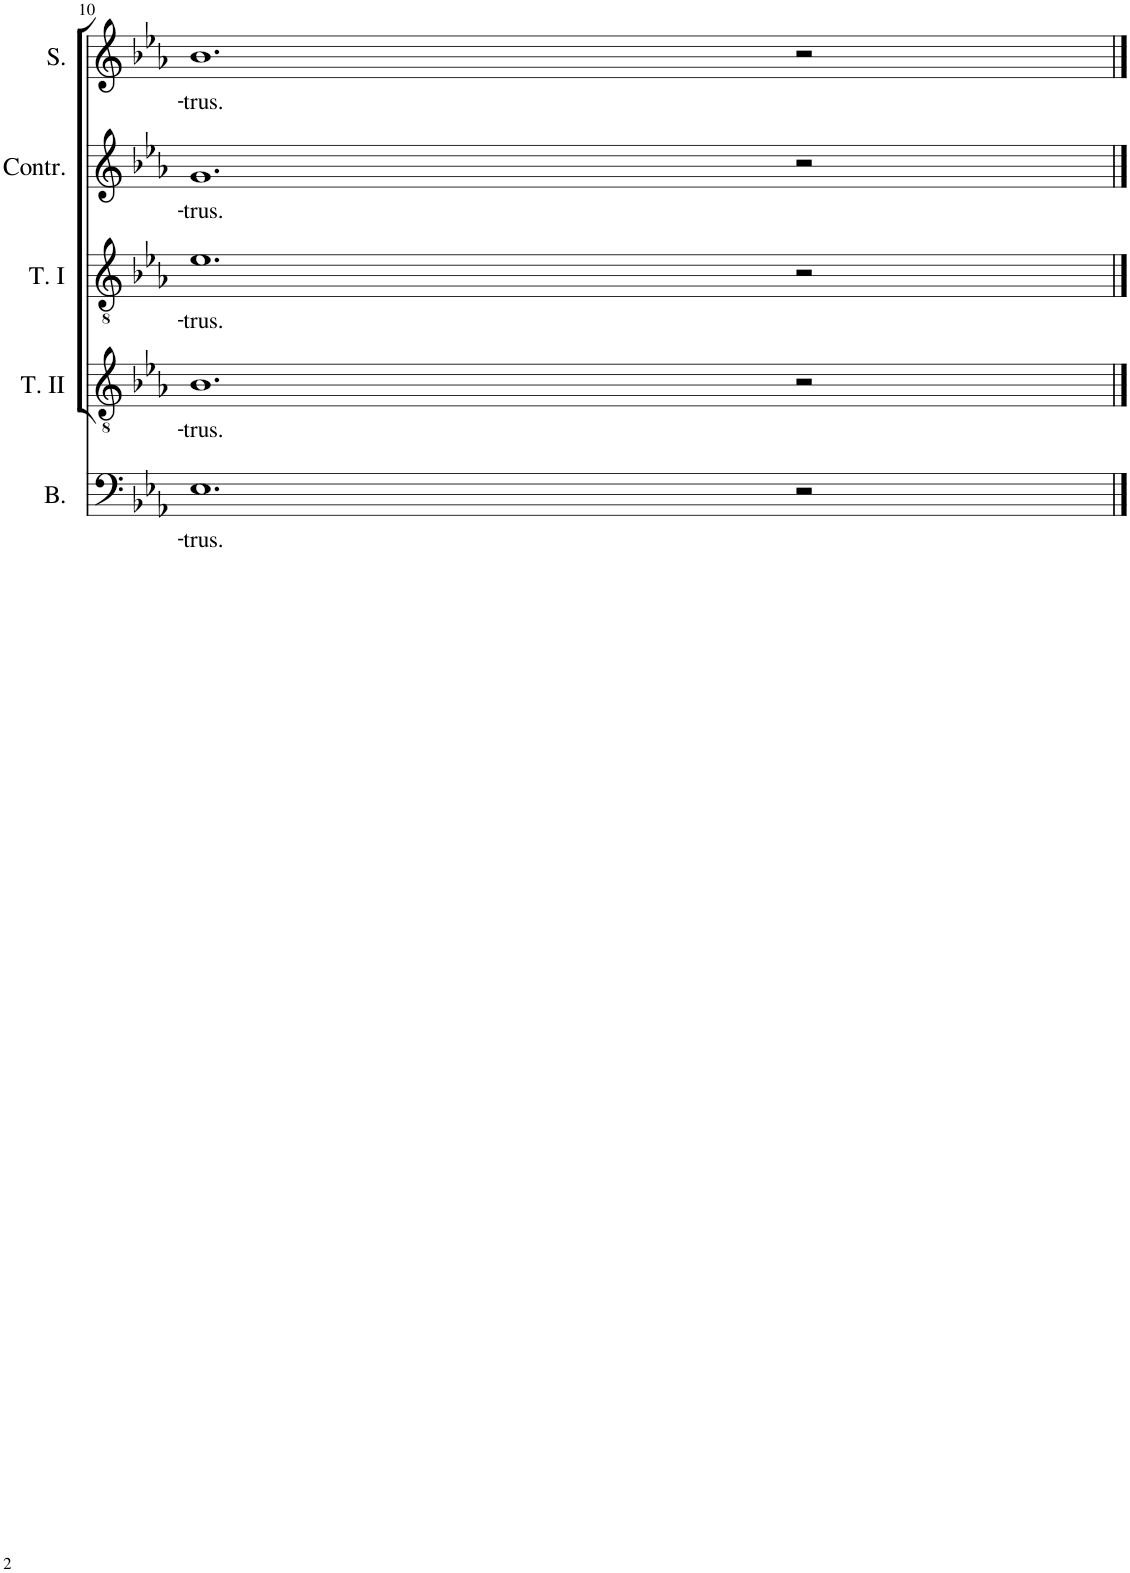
**kern	**text	**kern	**text	**kern	**text	**kern	**text	**kern	**text
*part5	*part5	*part4	*part4	*part3	*part3	*part2	*part2	*part1	*part1
*staff5	*staff5	*staff4	*staff4	*staff3	*staff3	*staff2	*staff2	*staff1	*staff1
*I"B.	*	*I"T. II	*	*I"T. I	*	*I"Contr.	*	*I"S.	*
*I'B.	*	*I'T. II	*	*I'T. I	*	*I'Contr.	*	*I'S.	*
!!LO:PB:g=z
*clefF4	*	*clefGv2	*	*clefGv2	*	*clefG2	*	*clefG2	*
*k[b-e-a-]	*	*k[b-e-a-]	*	*k[b-e-a-]	*	*k[b-e-a-]	*	*k[b-e-a-]	*
*M2/1	*	*M2/1	*	*M2/1	*	*M2/1	*	*M2/1	*
=10	=10	=10	=10	=10	=10	=10	=10	=10	=10
!	!LO:LY:b	!	!LO:LY:b	!	!LO:LY:b	!	!LO:LY:b	!	!LO:LY:b
1.E-	-trus.	1.B-	-trus.	1.e-	-trus.	1.g	-trus.	1.b-	-trus.
2r	.	2r	.	2r	.	2r	.	2r	.
==	==	==	==	==	==	==	==	==	==
*-	*-	*-	*-	*-	*-	*-	*-	*-	*-
